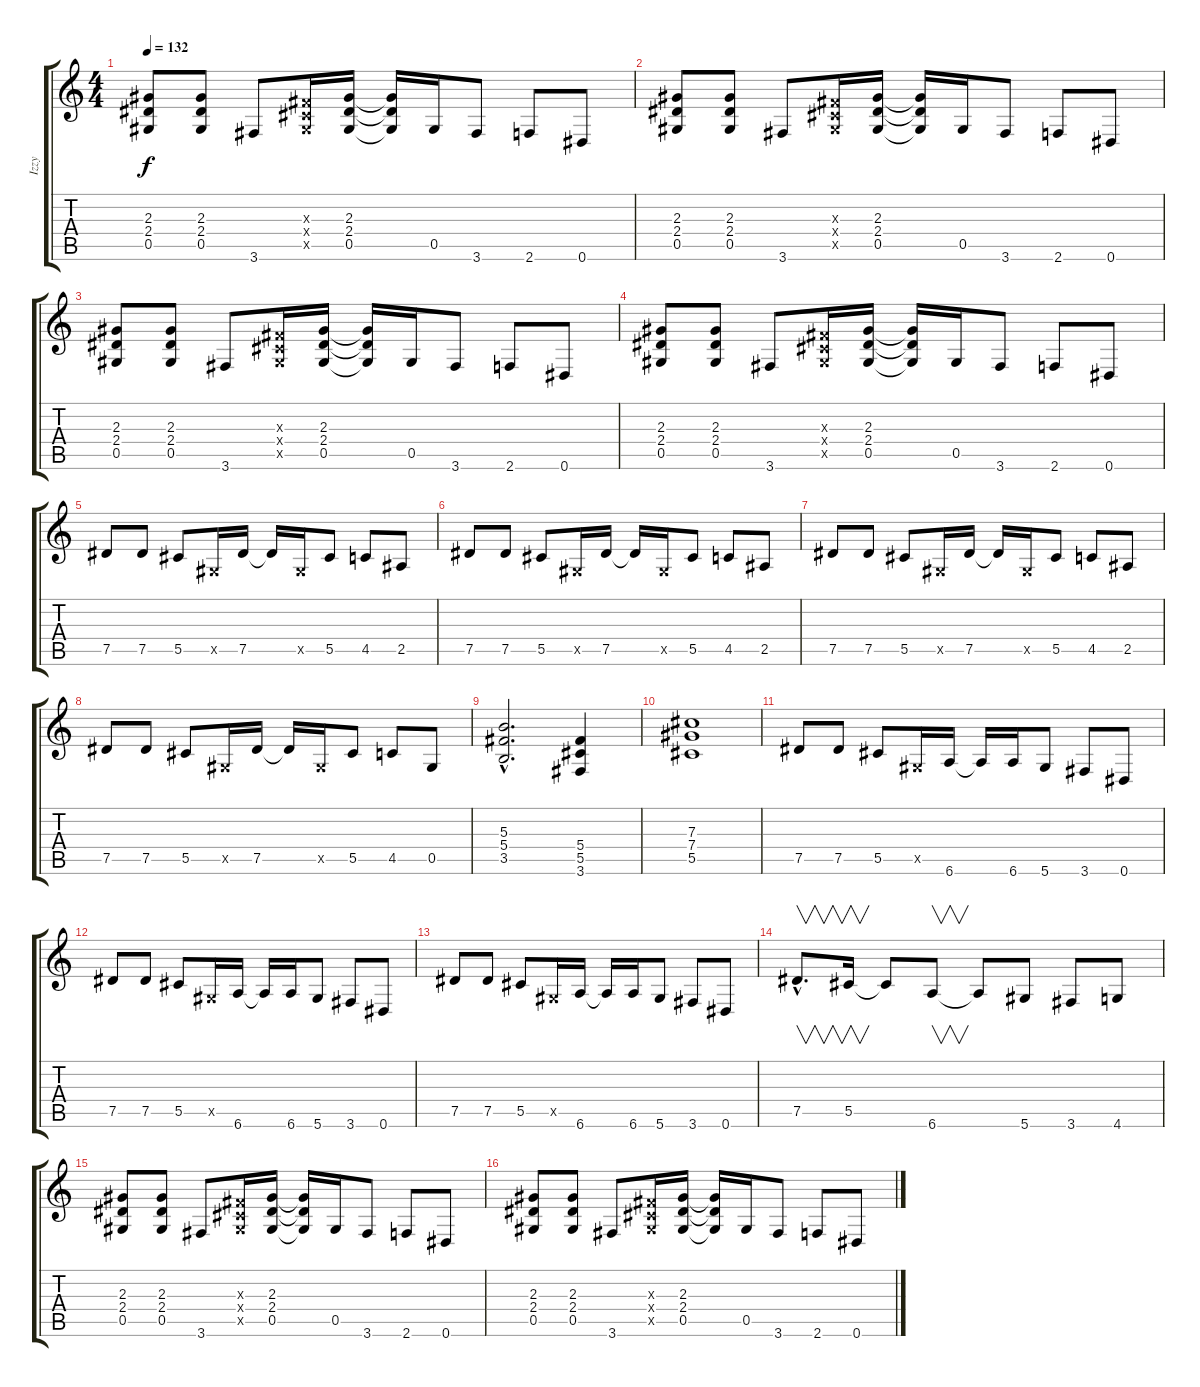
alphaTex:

\track ("Izzy" "Izzy") {instrument overdrivenguitar}
\staff {score tabs}
\tuning (Eb4 Bb3 Gb3 Db3 Ab2 Eb2) {hide}
\ts (4 4)
\tempo 132
\clef g2
\ks c
(2.3 2.4 0.5).8{dy f} (2.3 2.4 0.5).8 3.6.8 (0.3{x} 0.4{x} 0.5{x}).16 (2.3 2.4 0.5).16 (2.3{t} 2.4{t} 0.5{t}).16 0.5.16 3.6.8 2.6.8 0.6.8 |
(2.3 2.4 0.5).8 (2.3 2.4 0.5).8 3.6.8 (0.3{x} 0.4{x} 0.5{x}).16 (2.3 2.4 0.5).16 (2.3{t} 2.4{t} 0.5{t}).16 0.5.16 3.6.8 2.6.8 0.6.8 |
(2.3 2.4 0.5).8 (2.3 2.4 0.5).8 3.6.8 (0.3{x} 0.4{x} 0.5{x}).16 (2.3 2.4 0.5).16 (2.3{t} 2.4{t} 0.5{t}).16 0.5.16 3.6.8 2.6.8 0.6.8 |
(2.3 2.4 0.5).8 (2.3 2.4 0.5).8 3.6.8 (0.3{x} 0.4{x} 0.5{x}).16 (2.3 2.4 0.5).16 (2.3{t} 2.4{t} 0.5{t}).16 0.5.16 3.6.8 2.6.8 0.6.8 |
7.5.8 7.5.8 5.5.8 0.5{x}.16 7.5.16 7.5{t}.16 0.5{x}.16 5.5.8 4.5.8 2.5.8 |
7.5.8 7.5.8 5.5.8 0.5{x}.16 7.5.16 7.5{t}.16 0.5{x}.16 5.5.8 4.5.8 2.5.8 |
7.5.8 7.5.8 5.5.8 0.5{x}.16 7.5.16 7.5{t}.16 0.5{x}.16 5.5.8 4.5.8 2.5.8 |
7.5.8 7.5.8 5.5.8 0.5{x}.16 7.5.16 7.5{t}.16 0.5{x}.16 5.5.8 4.5.8 0.5.8 |
(5.3{hac} 5.4{hac} 3.5{hac}).2{d} (5.4 5.5 3.6).4 |
(7.3 7.4 5.5).1 |
7.5.8 7.5.8 5.5.8 0.5{x}.16 6.6.16 6.6{t}.16 6.6.16 5.6.8 3.6.8 0.6.8 |
7.5.8 7.5.8 5.5.8 0.5{x}.16 6.6.16 6.6{t}.16 6.6.16 5.6.8 3.6.8 0.6.8 |
7.5.8 7.5.8 5.5.8 0.5{x}.16 6.6.16 6.6{t}.16 6.6.16 5.6.8 3.6.8 0.6.8 |
7.5{hac}.8{v d} 5.5.16{v} 5.5{t}.8 6.6.8{v} 6.6{t}.8 5.6.8 3.6.8 4.6.8 |
(2.3 2.4 0.5).8 (2.3 2.4 0.5).8 3.6.8 (0.3{x} 0.4{x} 0.5{x}).16 (2.3 2.4 0.5).16 (2.3{t} 2.4{t} 0.5{t}).16 0.5.16 3.6.8 2.6.8 0.6.8 |
(2.3 2.4 0.5).8 (2.3 2.4 0.5).8 3.6.8 (0.3{x} 0.4{x} 0.5{x}).16 (2.3 2.4 0.5).16 (2.3{t} 2.4{t} 0.5{t}).16 0.5.16 3.6.8 2.6.8 0.6.8
